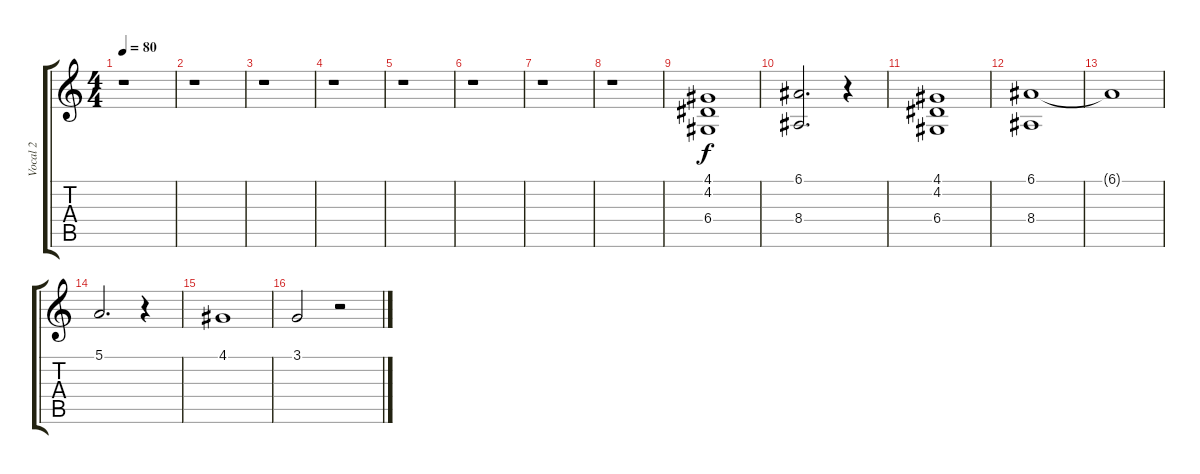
\track ("Vocal 2" "Vocal 2") {instrument lead2sawtooth}
\staff {score tabs}
\tuning (E4 B3 G3 D3 A2 E2) {hide}
\ts (4 4)
\tempo 80
\clef g2
\ks c
r.1{dy f} |
r.1 |
r.1 |
r.1 |
r.1 |
r.1 |
r.1 |
r.1 |
(4.1 4.2 6.4).1 |
(6.1 8.4).2{d} r.4 |
(4.1 4.2 6.4).1 |
(6.1 8.4).1 |
6.1{t}.1 |
5.1.2{d} r.4 |
4.1.1 |
3.1.2 r.2
